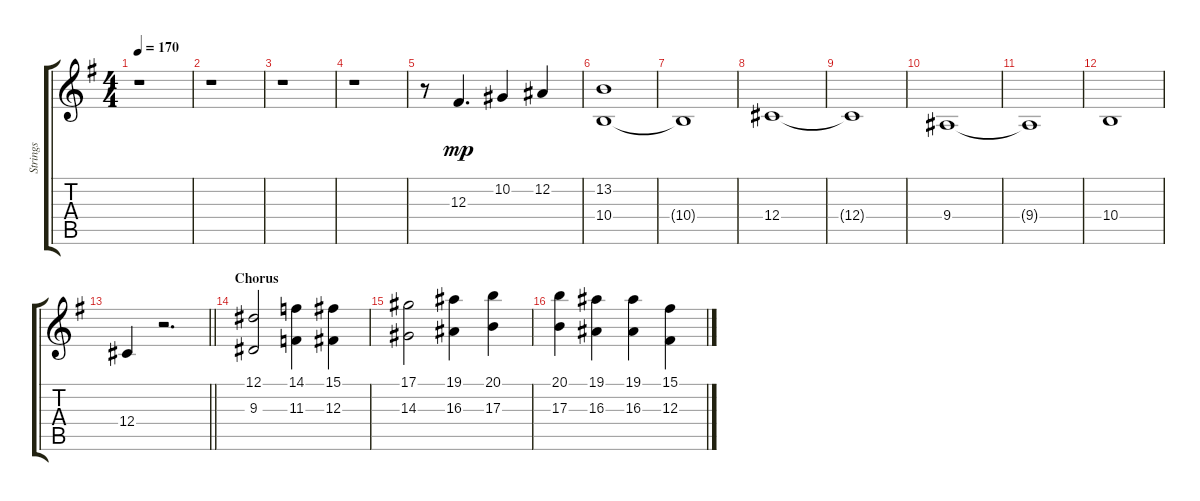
\track ("Strings" "Strings") {instrument stringensemble1}
\staff {score tabs}
\tuning (Eb4 Bb3 Gb3 Db3 Ab2 Eb2) {hide}
\ts (4 4)
\tempo 170
\clef g2
\ks g
r.1{dy f} |
r.1 |
r.1 |
r.1 |
r.8{volume 13} 12.3.4{d dy mp} 10.2.4 12.2.4 |
(13.2 10.4).1 |
10.4{t}.1 |
12.4.1 |
12.4{t}.1 |
9.4.1 |
9.4{t}.1 |
10.4.1 |
\barLineRight lightlight
12.4.4 r.2{d} |
\section ("" "Chorus")
(12.1 9.3).2 (14.1 11.3).4 (15.1 12.3).4 |
(17.1 14.3).2 (19.1 16.3).4 (20.1 17.3).4 |
(20.1 17.3).4 (19.1 16.3).4 (19.1 16.3).4 (15.1 12.3).4
